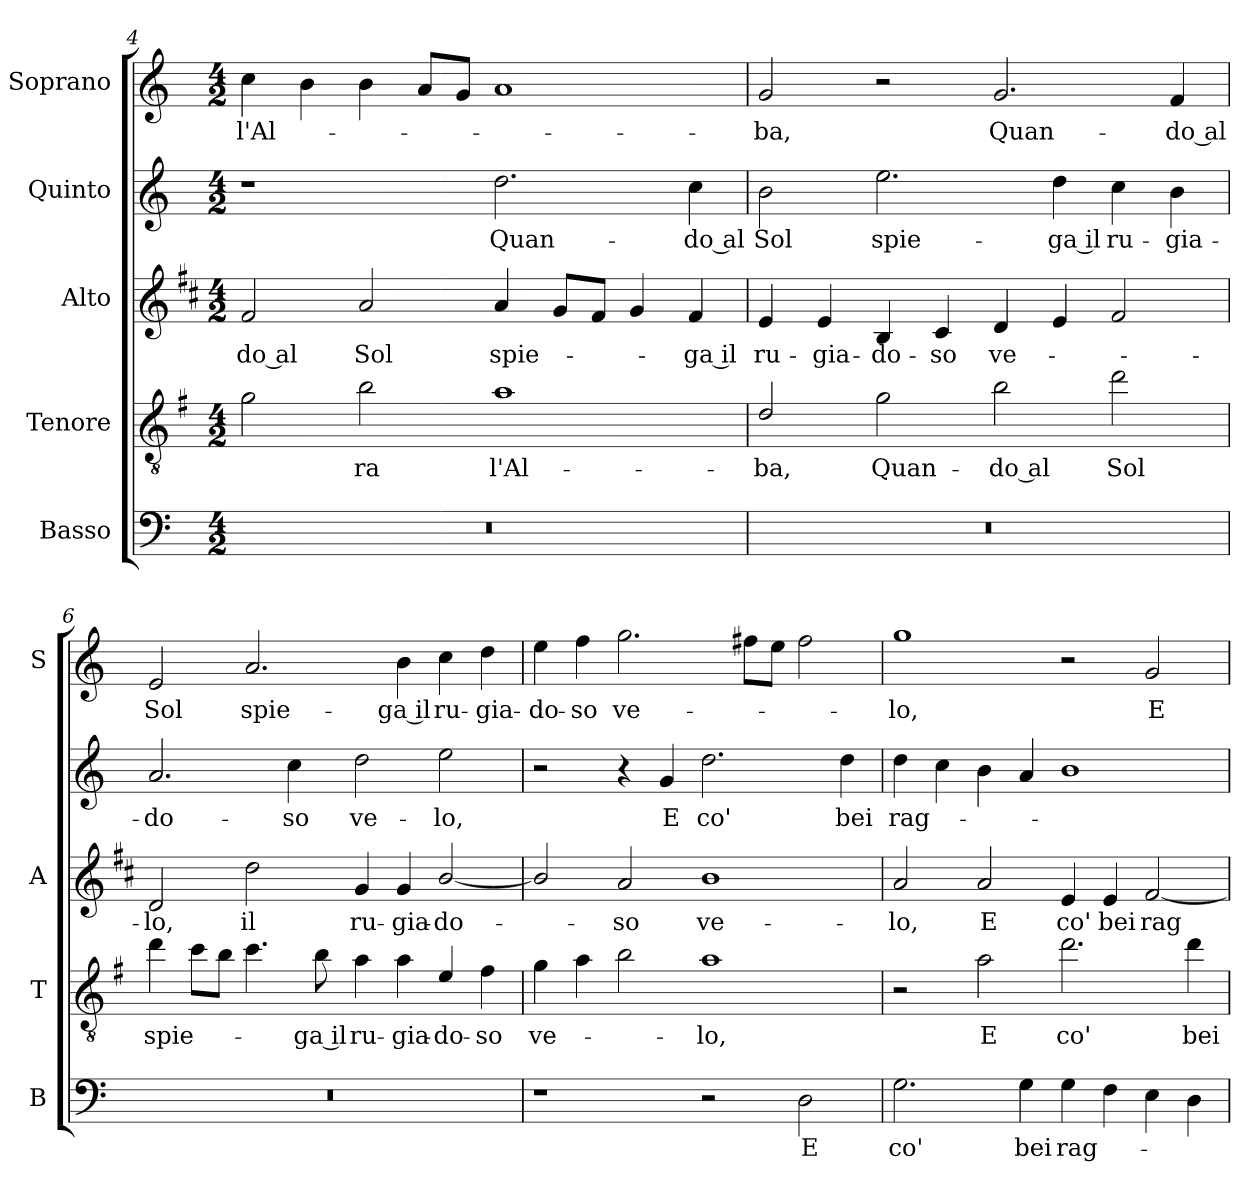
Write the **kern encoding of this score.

**kern	**text	**kern	**text	**kern	**text	**kern	**text	**kern	**text
*part5	*part5	*part4	*part4	*part3	*part3	*part2	*part2	*part1	*part1
*staff5	*staff5	*staff4	*staff4	*staff3	*staff3	*staff2	*staff2	*staff1	*staff1
*I"Basso	*	*I"Tenore	*	*I"Alto	*	*I"Quinto	*	*I"Soprano	*
*I'B	*	*I'T	*	*I'A	*	*	*	*I'S	*
!!LO:LB:g=z
*clefF4	*	*clefGv2	*	*clefG2	*	*clefG2	*	*clefG2	*
*	*	*ITrd4c7	*	*ITrd1c2	*	*	*	*	*
*k[]	*	*k[]	*	*k[]	*	*k[]	*	*k[]	*
*C:	*	*C:	*	*C:	*	*C:	*	*C:	*
*M4/2	*	*M4/2	*	*M4/2	*	*M4/2	*	*M4/2	*
=4	=4	=4	=4	=4	=4	=4	=4	=4	=4
!	!	!	!	!	!LO:LY:b	!	!	!	!LO:LY:b
0r	.	2c\	.	2e/	-do al	1r	.	4cc\	l'Al-
.	.	.	.	.	.	.	.	4b\	.
!	!	!	!LO:LY:b	!	!LO:LY:b	!	!	!	!
.	.	2e\	-ra	2g/	Sol	.	.	4b\	.
.	.	.	.	.	.	.	.	8a/L	.
.	.	.	.	.	.	.	.	8g/J	.
!	!	!	!LO:LY:b	!	!LO:LY:b	!	!LO:LY:b	!	!
.	.	1d	l'Al-	4g/	spie-	2.dd\	Quan-	1a	.
.	.	.	.	8f/L	.	.	.	.	.
.	.	.	.	8e/J	.	.	.	.	.
.	.	.	.	4f/	.	.	.	.	.
!	!	!	!	!	!LO:LY:b	!	!LO:LY:b	!	!
.	.	.	.	4e/	-ga il	4cc\	-do al	.	.
=5	=5	=5	=5	=5	=5	=5	=5	=5	=5
!	!	!	!LO:LY:b	!	!LO:LY:b	!	!LO:LY:b	!	!LO:LY:b
0r	.	2G/	-ba,	4d/	ru-	2b\	Sol	2g/	-ba,
!	!	!	!	!	!LO:LY:b	!	!	!	!
.	.	.	.	4d/	-gia-	.	.	.	.
!	!	!	!LO:LY:b	!	!LO:LY:b	!	!LO:LY:b	!	!
.	.	2c\	Quan-	4A/	-do-	2.ee\	spie-	2r	.
!	!	!	!	!	!LO:LY:b	!	!	!	!
.	.	.	.	4B/	-so	.	.	.	.
!	!	!	!LO:LY:b	!	!LO:LY:b	!	!	!	!LO:LY:b
.	.	2e\	-do al	4c/	ve-	.	.	2.g/	Quan-
!	!	!	!	!	!	!	!LO:LY:b	!	!
.	.	.	.	4d/	.	4dd\	-ga il	.	.
!	!	!	!LO:LY:b	!	!	!	!LO:LY:b	!	!
.	.	2g\	Sol	2e/	.	4cc\	ru-	.	.
!	!	!	!	!	!	!	!LO:LY:b	!	!LO:LY:b
.	.	.	.	.	.	4b\	-gia-	4f/	-do al
=6	=6	=6	=6	=6	=6	=6	=6	=6	=6
!	!	!	!LO:LY:b	!	!LO:LY:b	!	!LO:LY:b	!	!LO:LY:b
0r	.	4g\	spie-	2c/	-lo,	2.a/	-do-	2e/	Sol
.	.	8f\L	.	.	.	.	.	.	.
.	.	8e\J	.	.	.	.	.	.	.
!	!	!	!	!	!LO:LY:b	!	!	!	!LO:LY:b
.	.	4.f\	.	2cc\	il	.	.	2.a/	spie-
!	!	!	!	!	!	!	!LO:LY:b	!	!
.	.	.	.	.	.	4cc\	-so	.	.
!	!	!	!LO:LY:b	!	!	!	!	!	!
.	.	8e\	-ga il	.	.	.	.	.	.
!	!	!	!LO:LY:b	!	!LO:LY:b	!	!LO:LY:b	!	!
.	.	4d\	ru-	4f/	ru-	2dd\	ve-	.	.
!	!	!	!LO:LY:b	!	!LO:LY:b	!	!	!	!LO:LY:b
.	.	4d\	-gia-	4f/	-gia-	.	.	4b\	-ga il
!	!	!	!LO:LY:b	!	!LO:LY:b	!	!LO:LY:b	!	!LO:LY:b
.	.	4A/	-do-	[2a/	-do-	2ee\	-lo,	4cc\	ru-
!	!	!	!LO:LY:b	!	!	!	!	!	!LO:LY:b
.	.	4B\	-so	.	.	.	.	4dd\	-gia-
=7	=7	=7	=7	=7	=7	=7	=7	=7	=7
!	!	!	!LO:LY:b	!	!	!	!	!	!LO:LY:b
1r	.	4c\	ve-	2a/]	.	2r	.	4ee\	-do-
!	!	!	!	!	!	!	!	!	!LO:LY:b
.	.	4d\	.	.	.	.	.	4ff\	-so
!	!	!	!	!	!LO:LY:b	!	!	!	!LO:LY:b
.	.	2e\	.	2g/	-so	4r	.	2.gg\	ve-
!	!	!	!	!	!	!	!LO:LY:b	!	!
.	.	.	.	.	.	4g/	E	.	.
!	!	!	!LO:LY:b	!	!LO:LY:b	!	!LO:LY:b	!	!
2r	.	1d	-lo,	1a	ve-	2.dd\	co'	.	.
.	.	.	.	.	.	.	.	8ff#X\L	.
.	.	.	.	.	.	.	.	8ee\J	.
!	!LO:LY:b	!	!	!	!	!	!	!	!
2D\	E	.	.	.	.	.	.	2ff#\	.
!	!	!	!	!	!	!	!LO:LY:b	!	!
.	.	.	.	.	.	4dd\	bei	.	.
!!LO:LB:g=z
=8	=8	=8	=8	=8	=8	=8	=8	=8	=8
!	!LO:LY:b	!	!	!	!LO:LY:b	!	!LO:LY:b	!	!LO:LY:b
2.G\	co'	2r	.	2g/	-lo,	4dd\	rag-	1gg	-lo,
.	.	.	.	.	.	4cc\	.	.	.
!	!	!	!LO:LY:b	!	!LO:LY:b	!	!	!	!
.	.	2d\	E	2g/	E	4b\	.	.	.
!	!LO:LY:b	!	!	!	!	!	!	!	!
4G\	bei	.	.	.	.	4a/	.	.	.
!	!LO:LY:b	!	!LO:LY:b	!	!LO:LY:b	!	!	!	!
4G\	rag-	2.g\	co'	4d/	co'	1b	.	2r	.
!	!	!	!	!	!LO:LY:b	!	!	!	!
4F\	.	.	.	4d/	bei	.	.	.	.
!	!	!	!	!	!LO:LY:b	!	!	!	!LO:LY:b
4E\	.	.	.	[2e/	rag-	.	.	2g/	E
!	!	!	!LO:LY:b	!	!	!	!	!	!
4D\	.	4g\	bei	.	.	.	.	.	.
=	=	=	=	=	=	=	=	=	=
*-	*-	*-	*-	*-	*-	*-	*-	*-	*-
